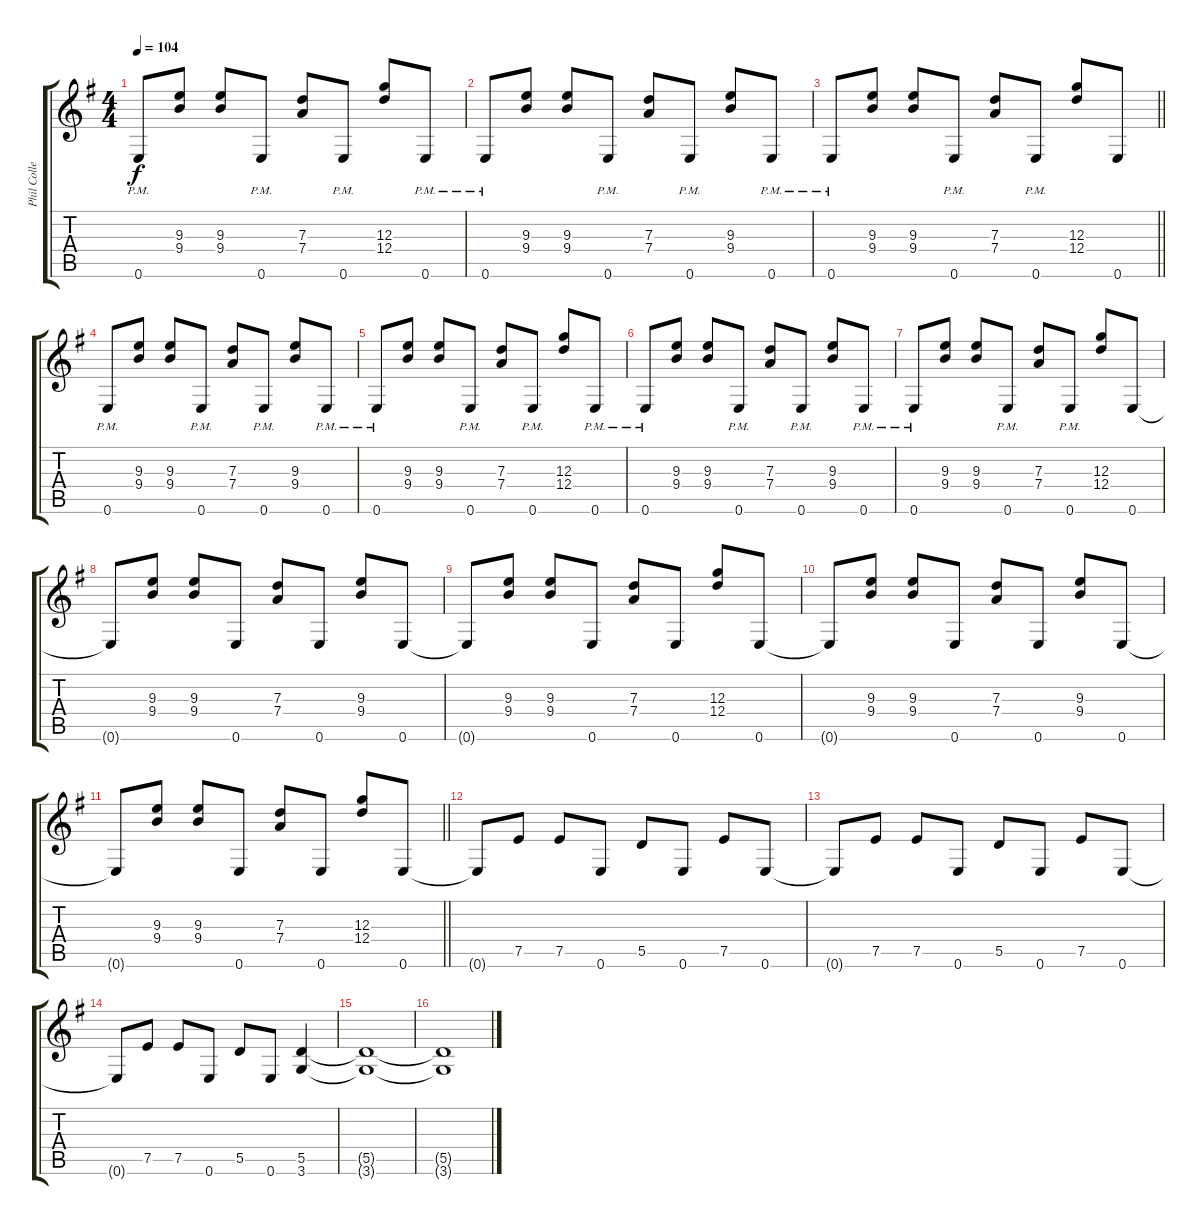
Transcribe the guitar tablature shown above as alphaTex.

\track ("Phil Collen" "Phil Colle") {instrument electricguitarclean}
\staff {score tabs}
\tuning (E4 B3 G3 D3 A2 E2) {hide}
\ts (4 4)
\tempo 104
\clef g2
\ks eminor
0.6{pm}.8{dy f} (9.3 9.4).8 (9.3 9.4).8 0.6{pm}.8 (7.3 7.4).8 0.6{pm}.8 (12.3 12.4).8 0.6{pm}.8 |
0.6{pm}.8 (9.3 9.4).8 (9.3 9.4).8 0.6{pm}.8 (7.3 7.4).8 0.6{pm}.8 (9.3 9.4).8 0.6{pm}.8 |
\barLineRight lightlight
0.6{pm}.8 (9.3 9.4).8 (9.3 9.4).8 0.6{pm}.8 (7.3 7.4).8 0.6{pm}.8 (12.3 12.4).8 0.6.8 |
0.6{pm}.8 (9.3 9.4).8 (9.3 9.4).8 0.6{pm}.8 (7.3 7.4).8 0.6{pm}.8 (9.3 9.4).8 0.6{pm}.8 |
0.6{pm}.8 (9.3 9.4).8 (9.3 9.4).8 0.6{pm}.8 (7.3 7.4).8 0.6{pm}.8 (12.3 12.4).8 0.6{pm}.8 |
0.6{pm}.8 (9.3 9.4).8 (9.3 9.4).8 0.6{pm}.8 (7.3 7.4).8 0.6{pm}.8 (9.3 9.4).8 0.6{pm}.8 |
0.6{pm}.8 (9.3 9.4).8 (9.3 9.4).8 0.6{pm}.8 (7.3 7.4).8 0.6{pm}.8 (12.3 12.4).8 0.6.8 |
0.6{t}.8 (9.3 9.4).8 (9.3 9.4).8 0.6.8 (7.3 7.4).8 0.6.8 (9.3 9.4).8 0.6.8 |
0.6{t}.8 (9.3 9.4).8 (9.3 9.4).8 0.6.8 (7.3 7.4).8 0.6.8 (12.3 12.4).8 0.6.8 |
0.6{t}.8 (9.3 9.4).8 (9.3 9.4).8 0.6.8 (7.3 7.4).8 0.6.8 (9.3 9.4).8 0.6.8 |
\barLineRight lightlight
0.6{t}.8 (9.3 9.4).8 (9.3 9.4).8 0.6.8 (7.3 7.4).8 0.6.8 (12.3 12.4).8 0.6.8 |
0.6{t}.8 7.5.8 7.5.8 0.6.8 5.5.8 0.6.8 7.5.8 0.6.8 |
0.6{t}.8 7.5.8 7.5.8 0.6.8 5.5.8 0.6.8 7.5.8 0.6.8 |
0.6{t}.8 7.5.8 7.5.8 0.6.8 5.5.8 0.6.8 (5.5 3.6).4 |
(5.5{t} 3.6{t}).1 |
(5.5{t} 3.6{t}).1
